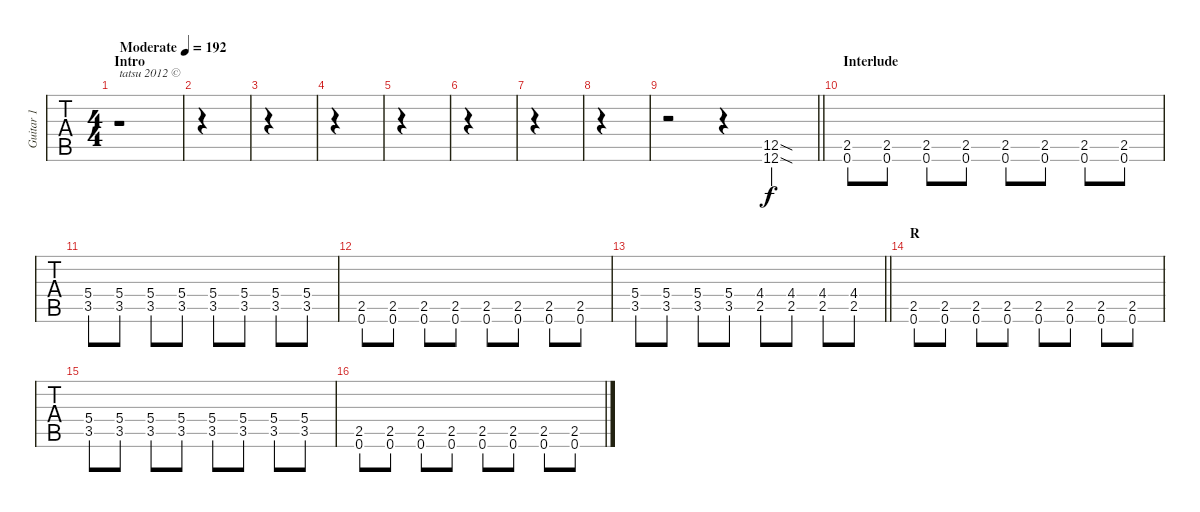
\track ("Guitar 1" "Guitar 1") {instrument distortionguitar}
\staff {tabs}
\tuning (E4 B3 G3 D3 A2 E2) {hide}
\ts (4 4)
\section ("" "Intro")
\tempo (192 "Moderate")
\clef g2
\ks c
r.1{txt "tatsu 2012 ©" dy f instrument distortionguitar} |
|
|
|
|
|
|
|
\barLineRight lightlight
r.2 r.4 (12.5{sod} 12.6{sod}).4 |
\section ("" "Interlude")
(2.5 0.6).8 (2.5 0.6).8 (2.5 0.6).8 (2.5 0.6).8 (2.5 0.6).8 (2.5 0.6).8 (2.5 0.6).8 (2.5 0.6).8 |
(5.4 3.5).8 (5.4 3.5).8 (5.4 3.5).8 (5.4 3.5).8 (5.4 3.5).8 (5.4 3.5).8 (5.4 3.5).8 (5.4 3.5).8 |
(2.5 0.6).8 (2.5 0.6).8 (2.5 0.6).8 (2.5 0.6).8 (2.5 0.6).8 (2.5 0.6).8 (2.5 0.6).8 (2.5 0.6).8 |
\barLineRight lightlight
(5.4 3.5).8 (5.4 3.5).8 (5.4 3.5).8 (5.4 3.5).8 (4.4 2.5).8 (4.4 2.5).8 (4.4 2.5).8 (4.4 2.5).8 |
\section ("" "R")
(2.5 0.6).8 (2.5 0.6).8 (2.5 0.6).8 (2.5 0.6).8 (2.5 0.6).8 (2.5 0.6).8 (2.5 0.6).8 (2.5 0.6).8 |
(5.4 3.5).8 (5.4 3.5).8 (5.4 3.5).8 (5.4 3.5).8 (5.4 3.5).8 (5.4 3.5).8 (5.4 3.5).8 (5.4 3.5).8 |
(2.5 0.6).8 (2.5 0.6).8 (2.5 0.6).8 (2.5 0.6).8 (2.5 0.6).8 (2.5 0.6).8 (2.5 0.6).8 (2.5 0.6).8
